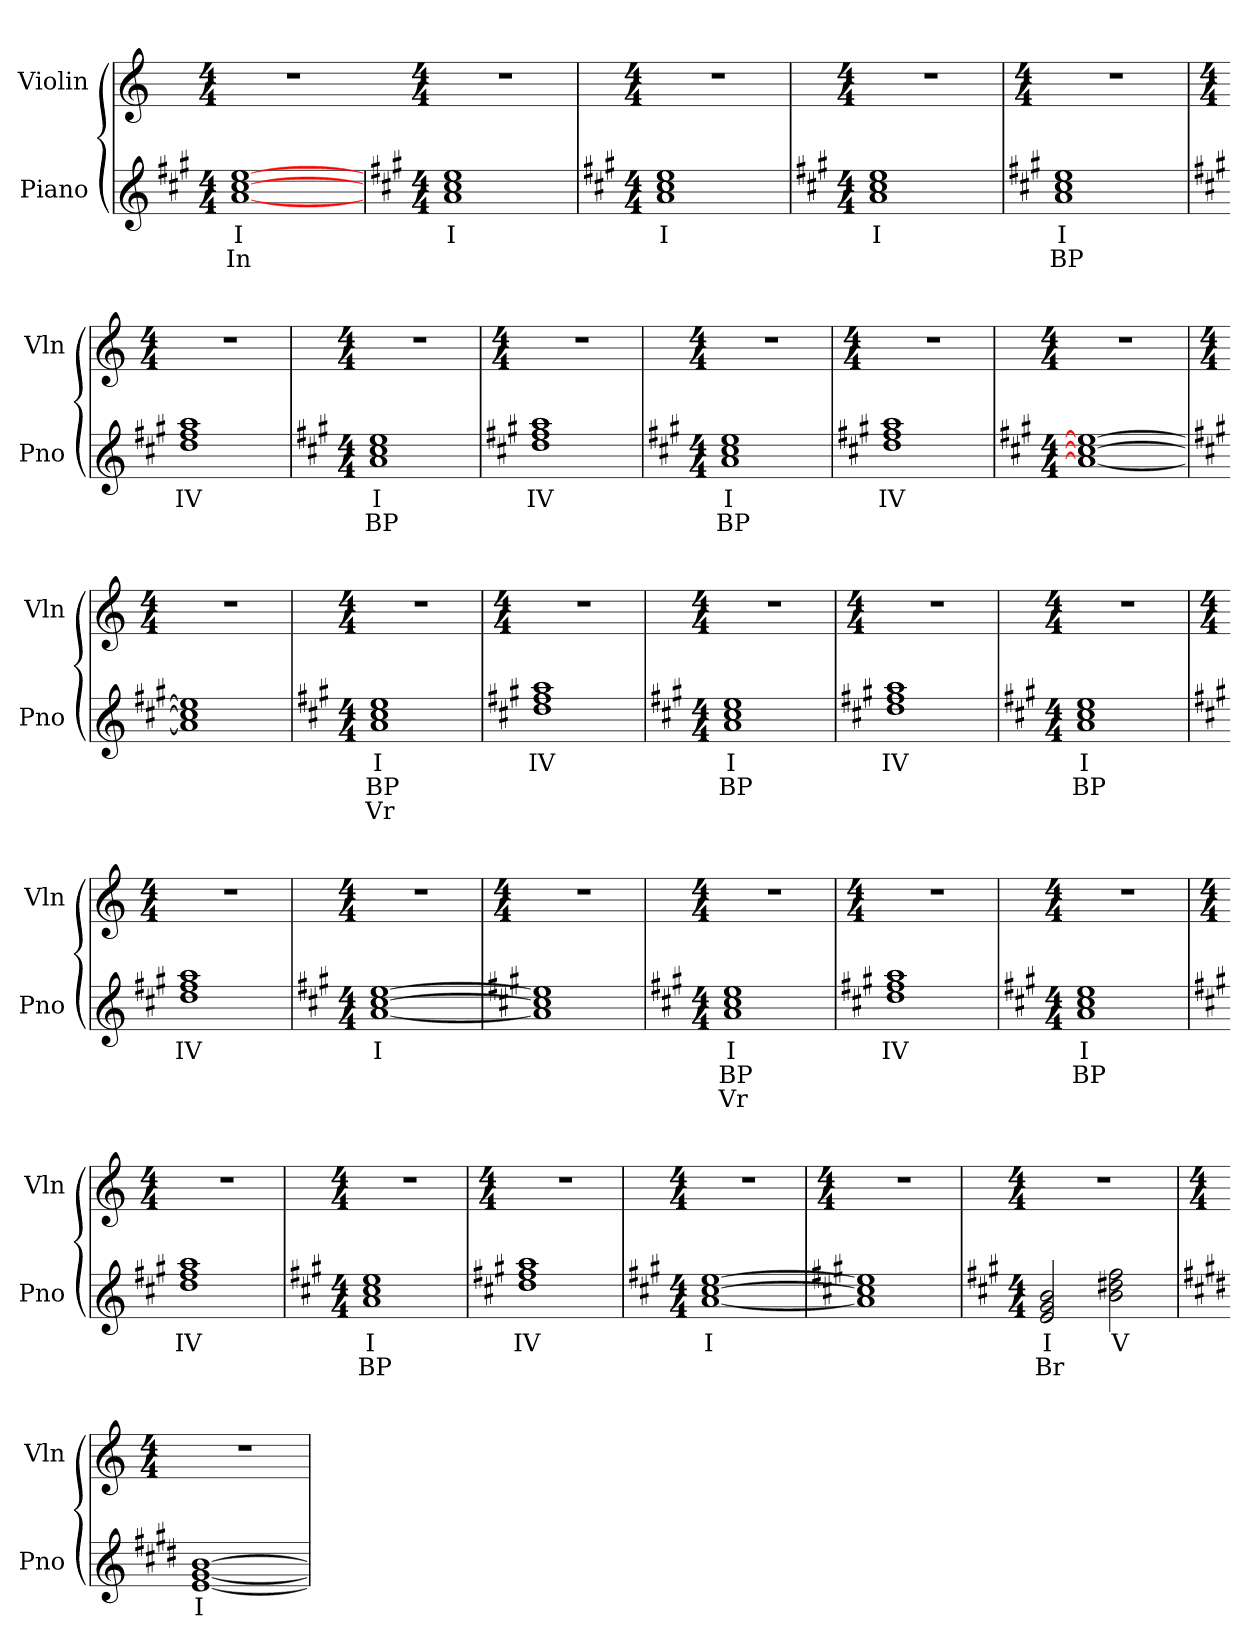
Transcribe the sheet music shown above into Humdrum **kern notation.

**kern	**text	**text	**text	**kern
*part2	*part2	*part2	*part2	*part1
*staff2	*staff2	*staff2	*staff2	*staff1
*I"Piano	*	*	*	*I"Violin
*I'Pno	*	*	*	*I'Vln
*	*	*	*	*clefG2
*k[f#c#g#]	*	*	*	*
*A:	*	*	*	*
*M4/4	*	*	*	*M4/4
=1	=1	=1	=1	=1
[1a [1cc# [1ee	I	In	.	1r
=1	==1	==1	==1	==1
*k[f#c#g#]	*	*	*	*
*A:	*	*	*	*
*M4/4	*	*	*	*M4/4
1a 1cc# 1ee	I	.	.	1r
=1	=1	=1	=1	=1
*k[f#c#g#]	*	*	*	*
*A:	*	*	*	*
*M4/4	*	*	*	*M4/4
1a 1cc# 1ee	I	.	.	1r
=1	=1	=1	=1	=1
*k[f#c#g#]	*	*	*	*
*A:	*	*	*	*
*M4/4	*	*	*	*M4/4
1a 1cc# 1ee	I	.	.	1r
=1	=1	=1	=1	=1
*k[f#c#g#]	*	*	*	*
*A:	*	*	*	*
*	*	*	*	*M4/4
1a 1cc# 1ee	I	BP	.	1r
=1	=1	=1	=1	=1
*k[f#c#g#]	*	*	*	*
*A:	*	*	*	*
*	*	*	*	*M4/4
1dd 1ff# 1aa	IV	.	.	1r
=1	=1	=1	=1	=1
*k[f#c#g#]	*	*	*	*
*A:	*	*	*	*
*M4/4	*	*	*	*M4/4
1a 1cc# 1ee	I	BP	.	1r
=1	=1	=1	=1	=1
*k[f#c#g#]	*	*	*	*
*A:	*	*	*	*
*	*	*	*	*M4/4
1dd 1ff# 1aa	IV	.	.	1r
=1	=1	=1	=1	=1
*k[f#c#g#]	*	*	*	*
*A:	*	*	*	*
*M4/4	*	*	*	*M4/4
1a 1cc# 1ee	I	BP	.	1r
=1	=1	=1	=1	=1
*k[f#c#g#]	*	*	*	*
*A:	*	*	*	*
*	*	*	*	*M4/4
1dd 1ff# 1aa	IV	.	.	1r
=1	=1	=1	=1	=1
*k[f#c#g#]	*	*	*	*
*A:	*	*	*	*
*M4/4	*	*	*	*M4/4
1a_ 1cc#_ 1ee_	.	.	.	1r
=1	=1	=1	=1	=1
*k[f#c#g#]	*	*	*	*
*A:	*	*	*	*
*	*	*	*	*M4/4
1a] 1cc#] 1ee]	.	.	.	1r
=1	=1	=1	=1	=1
*k[f#c#g#]	*	*	*	*
*A:	*	*	*	*
*M4/4	*	*	*	*M4/4
1a 1cc# 1ee	I	BP	Vr	1r
=1	=1	=1	=1	=1
*k[f#c#g#]	*	*	*	*
*A:	*	*	*	*
*	*	*	*	*M4/4
1dd 1ff# 1aa	IV	.	.	1r
=1	=1	=1	=1	=1
*k[f#c#g#]	*	*	*	*
*A:	*	*	*	*
*M4/4	*	*	*	*M4/4
1a 1cc# 1ee	I	BP	.	1r
=1	=1	=1	=1	=1
*k[f#c#g#]	*	*	*	*
*A:	*	*	*	*
*	*	*	*	*M4/4
1dd 1ff# 1aa	IV	.	.	1r
=1	=1	=1	=1	=1
*k[f#c#g#]	*	*	*	*
*A:	*	*	*	*
*M4/4	*	*	*	*M4/4
1a 1cc# 1ee	I	BP	.	1r
=1	=1	=1	=1	=1
*k[f#c#g#]	*	*	*	*
*A:	*	*	*	*
*	*	*	*	*M4/4
1dd 1ff# 1aa	IV	.	.	1r
=1	=1	=1	=1	=1
*k[f#c#g#]	*	*	*	*
*A:	*	*	*	*
*M4/4	*	*	*	*M4/4
[1a [1cc# [1ee	I	.	.	1r
=1	=1	=1	=1	=1
*k[f#c#g#]	*	*	*	*
*A:	*	*	*	*
*	*	*	*	*M4/4
1a] 1cc#] 1ee]	.	.	.	1r
=1	=1	=1	=1	=1
*k[f#c#g#]	*	*	*	*
*A:	*	*	*	*
*M4/4	*	*	*	*M4/4
1a 1cc# 1ee	I	BP	Vr	1r
=1	=1	=1	=1	=1
*k[f#c#g#]	*	*	*	*
*A:	*	*	*	*
*	*	*	*	*M4/4
1dd 1ff# 1aa	IV	.	.	1r
=1	=1	=1	=1	=1
*k[f#c#g#]	*	*	*	*
*A:	*	*	*	*
*M4/4	*	*	*	*M4/4
1a 1cc# 1ee	I	BP	.	1r
=1	=1	=1	=1	=1
*k[f#c#g#]	*	*	*	*
*A:	*	*	*	*
*	*	*	*	*M4/4
1dd 1ff# 1aa	IV	.	.	1r
=1	=1	=1	=1	=1
*k[f#c#g#]	*	*	*	*
*A:	*	*	*	*
*M4/4	*	*	*	*M4/4
1a 1cc# 1ee	I	BP	.	1r
=1	=1	=1	=1	=1
*k[f#c#g#]	*	*	*	*
*A:	*	*	*	*
*	*	*	*	*M4/4
1dd 1ff# 1aa	IV	.	.	1r
=1	=1	=1	=1	=1
*k[f#c#g#]	*	*	*	*
*A:	*	*	*	*
*M4/4	*	*	*	*M4/4
[1a [1cc# [1ee	I	.	.	1r
=1	=1	=1	=1	=1
*k[f#c#g#]	*	*	*	*
*A:	*	*	*	*
*	*	*	*	*M4/4
1a] 1cc#] 1ee]	.	.	.	1r
=1	=1	=1	=1	=1
*k[f#c#g#]	*	*	*	*
*A:	*	*	*	*
*M4/4	*	*	*	*M4/4
2e 2g# 2b	I	Br	.	1r
2b 2dd#X 2ff#	V	.	.	.
=1	=1	=1	=1	=1
*k[f#c#g#d#]	*	*	*	*
*E:	*	*	*	*
*	*	*	*	*M4/4
[1e [1g# [1b	I	.	.	1r
=	=	=	=	=
*-	*-	*-	*-	*-
